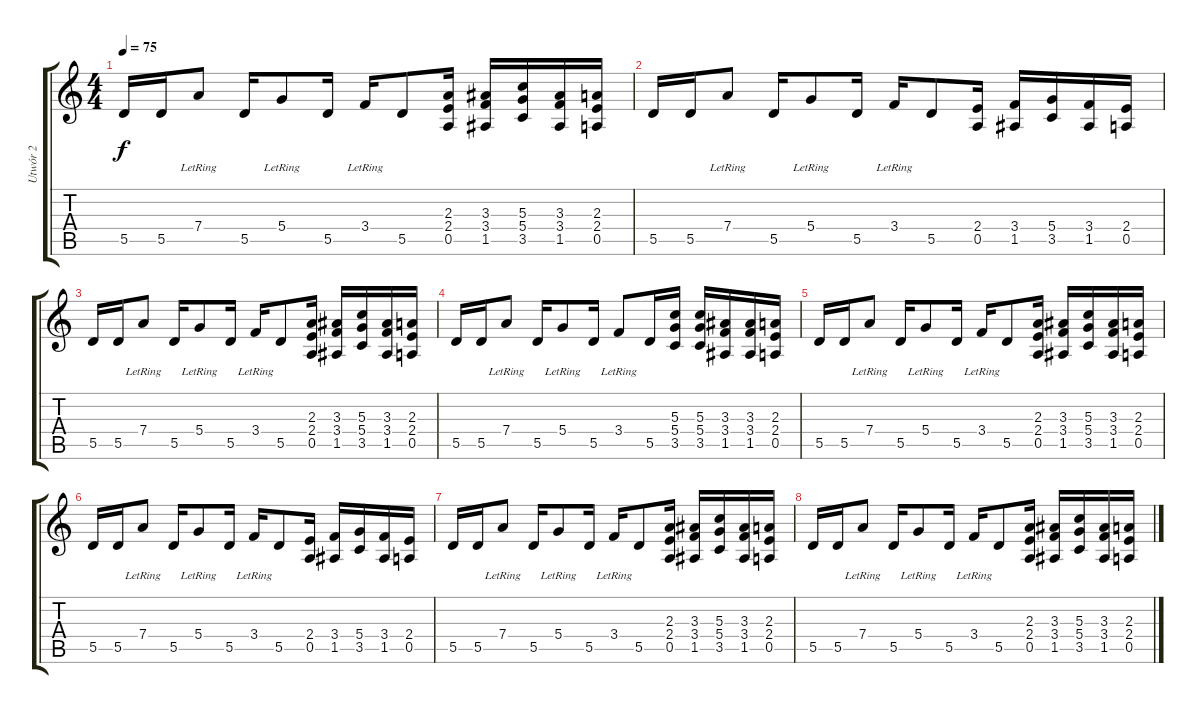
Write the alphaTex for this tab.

\track ("Utwór 2" "Utwór 2") {instrument distortionguitar}
\staff {score tabs}
\tuning (E4 B3 G3 D3 A2 E2) {hide}
\ts (4 4)
\tempo 75
\clef g2
\ks c
5.5.16{dy f} 5.5.16 7.4{lr}.8 5.5.16 5.4{lr}.8 5.5.16 3.4{lr}.16 5.5.8 (2.3 2.4 0.5).16 (3.3 3.4 1.5).16 (5.3 5.4 3.5).16 (3.3 3.4 1.5).16 (2.3 2.4 0.5).16 |
5.5.16 5.5.16 7.4{lr}.8 5.5.16 5.4{lr}.8 5.5.16 3.4{lr}.16 5.5.8 (2.4 0.5).16 (3.4 1.5).16 (5.4 3.5).16 (3.4 1.5).16 (2.4 0.5).16 |
5.5.16 5.5.16 7.4{lr}.8 5.5.16 5.4{lr}.8 5.5.16 3.4{lr}.16 5.5.8 (2.3 2.4 0.5).16 (3.3 3.4 1.5).16 (5.3 5.4 3.5).16 (3.3 3.4 1.5).16 (2.3 2.4 0.5).16 |
5.5.16 5.5.16 7.4{lr}.8 5.5.16 5.4{lr}.8 5.5.16 3.4{lr}.8 5.5.16 (5.3 5.4 3.5).16 (5.3 5.4 3.5).16 (3.3 3.4 1.5).16 (3.3 3.4 1.5).16 (2.3 2.4 0.5).16 |
5.5.16 5.5.16 7.4{lr}.8 5.5.16 5.4{lr}.8 5.5.16 3.4{lr}.16 5.5.8 (2.3 2.4 0.5).16 (3.3 3.4 1.5).16 (5.3 5.4 3.5).16 (3.3 3.4 1.5).16 (2.3 2.4 0.5).16 |
5.5.16 5.5.16 7.4{lr}.8 5.5.16 5.4{lr}.8 5.5.16 3.4{lr}.16 5.5.8 (2.4 0.5).16 (3.4 1.5).16 (5.4 3.5).16 (3.4 1.5).16 (2.4 0.5).16 |
5.5.16 5.5.16 7.4{lr}.8 5.5.16 5.4{lr}.8 5.5.16 3.4{lr}.16 5.5.8 (2.3 2.4 0.5).16 (3.3 3.4 1.5).16 (5.3 5.4 3.5).16 (3.3 3.4 1.5).16 (2.3 2.4 0.5).16 |
5.5.16 5.5.16 7.4{lr}.8 5.5.16 5.4{lr}.8 5.5.16 3.4{lr}.16 5.5.8 (2.3 2.4 0.5).16 (3.3 3.4 1.5).16 (5.3 5.4 3.5).16 (3.3 3.4 1.5).16 (2.3 2.4 0.5).16
